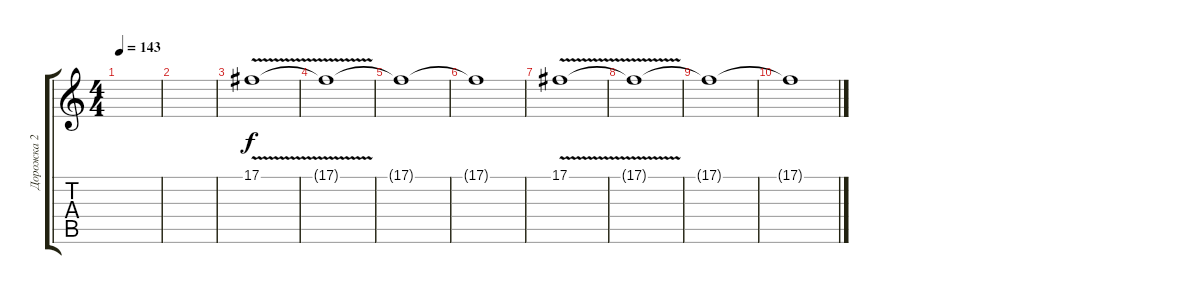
\track ("Дорожка 2" "Дорожка 2") {instrument pad4choir}
\staff {score tabs}
\tuning (Db4 Ab3 E3 B2 Gb2 B1) {hide}
\ts (4 4)
\tempo 143
\clef g2
\ks c
|
|
17.1{v}.1 |
17.1{t}.1 |
17.1{t}.1 |
17.1{t}.1 |
17.1{v}.1 |
17.1{t}.1 |
17.1{t}.1 |
17.1{t}.1
